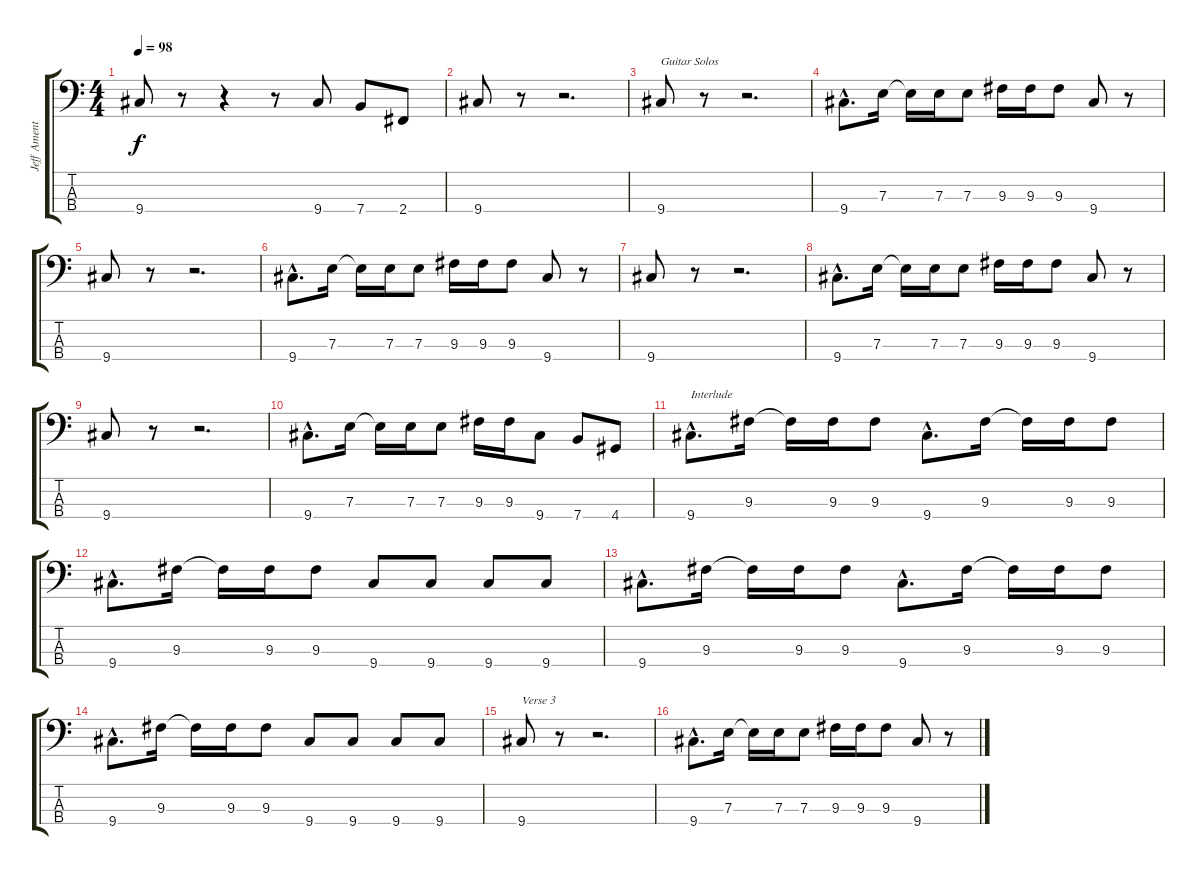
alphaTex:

\track ("Jeff Ament" "Jeff Ament") {instrument electricbasspick}
\staff {score tabs}
\tuning (G2 D2 A1 E1) {hide}
\ts (4 4)
\tempo 98
\clef f4
\ks c
9.4.8{dy f} r.8 r.4 r.8 9.4.8 7.4.8 2.4.8 |
9.4.8 r.8 r.2{d} |
9.4.8{txt "Guitar Solos"} r.8 r.2{d} |
9.4{hac}.8{d} 7.3.16 7.3{t}.16 7.3.16 7.3.8 9.3.16 9.3.16 9.3.8 9.4.8 r.8 |
9.4.8 r.8 r.2{d} |
9.4{hac}.8{d} 7.3.16 7.3{t}.16 7.3.16 7.3.8 9.3.16 9.3.16 9.3.8 9.4.8 r.8 |
9.4.8 r.8 r.2{d} |
9.4{hac}.8{d} 7.3.16 7.3{t}.16 7.3.16 7.3.8 9.3.16 9.3.16 9.3.8 9.4.8 r.8 |
9.4.8 r.8 r.2{d} |
9.4{hac}.8{d} 7.3.16 7.3{t}.16 7.3.16 7.3.8 9.3.16 9.3.16 9.4.8 7.4.8 4.4.8 |
9.4{hac}.8{d txt "Interlude"} 9.3.16 9.3{t}.16 9.3.16 9.3.8 9.4{hac}.8{d} 9.3.16 9.3{t}.16 9.3.16 9.3.8 |
9.4{hac}.8{d} 9.3.16 9.3{t}.16 9.3.16 9.3.8 9.4.8 9.4.8 9.4.8 9.4.8 |
9.4{hac}.8{d} 9.3.16 9.3{t}.16 9.3.16 9.3.8 9.4{hac}.8{d} 9.3.16 9.3{t}.16 9.3.16 9.3.8 |
9.4{hac}.8{d} 9.3.16 9.3{t}.16 9.3.16 9.3.8 9.4.8 9.4.8 9.4.8 9.4.8 |
9.4.8{txt "Verse 3"} r.8 r.2{d} |
9.4{hac}.8{d} 7.3.16 7.3{t}.16 7.3.16 7.3.8 9.3.16 9.3.16 9.3.8 9.4.8 r.8
